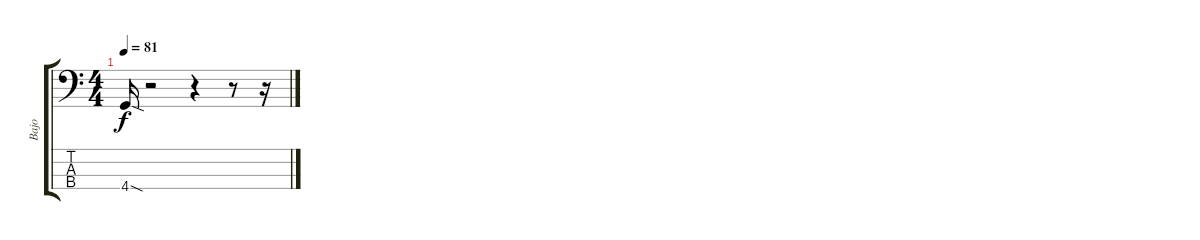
\track ("Bajo" "Bajo") {instrument electricbassfinger}
\staff {score tabs}
\tuning (Gb2 Db2 Ab1 Eb1) {hide}
\ts (4 4)
\tempo 81
\clef f4
\ks c
4.4{sod t}.16{dy f} r.2 r.4 r.8 r.16
